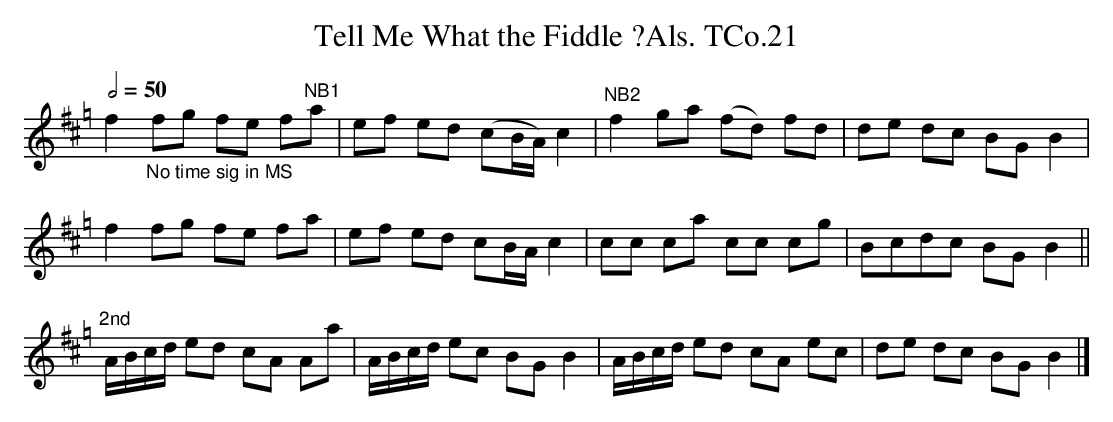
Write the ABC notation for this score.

X:1
T:Tell Me What the Fiddle ?Als. TCo.21
M:None
L:1/16
Q:1/2=50
K:Hp
f4 "_No time sig in MS"f2g2 f2e2 f2"^NB1"a2|e2f2 e2d2 (c2BA) c4|"^NB2"f4 g2a2 (f2d2) f2d2|d2e2 d2c2 B2G2 B4|
f4 f2g2 f2e2 f2a2|e2f2 e2d2 c2BA c4|c2c2 c2a2 c2c2 c2g2|B2c2d2c2 B2G2 B4||
"2nd"ABcd e2d2 c2A2 A2a2|ABcd e2c2 B2G2 B4|ABcd e2d2 c2A2 e2c2|d2e2 d2c2 B2G2 B4|]
